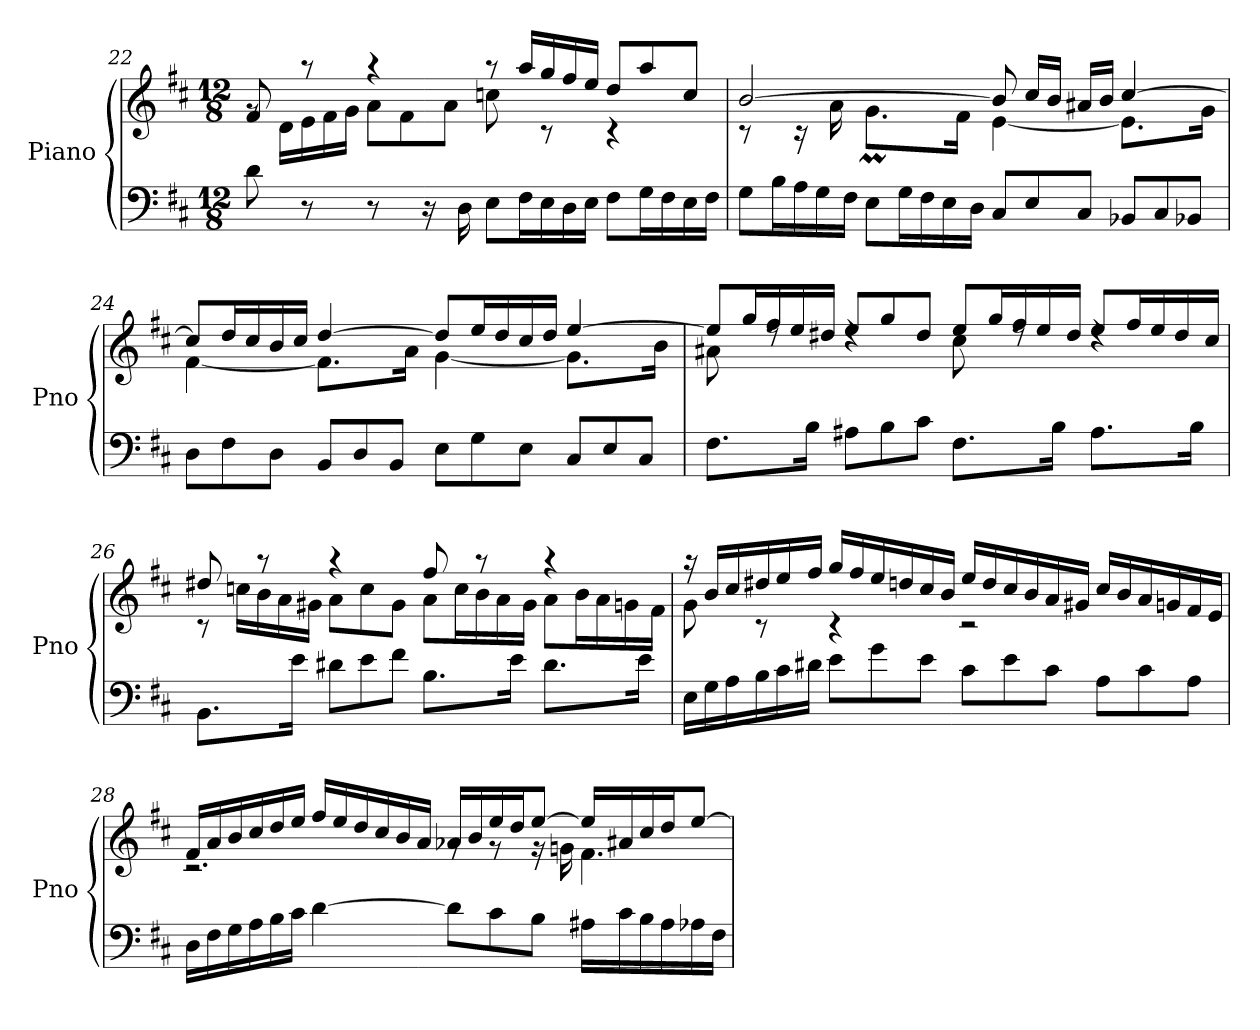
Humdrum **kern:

**kern	**kern
*part1	*part1
*staff2	*staff1
*I"Piano	*
*I'Pno	*
!!LO:LB:g=z
*clefF4	*clefG2
*k[f#c#]	*k[f#c#]
*D:	*D:
*M12/8	*M12/8
*Xtuplet	*Xtuplet
=22	=22
*	*^
16%3d\	16%3f#/	8rg
.	.	16d\LL
16%3r	16%3raa	16e\
.	.	16f#\
.	.	16g\JJ
16%3r	8%3raa	8a\L
.	.	8f#\
32%3r	.	.
.	.	8a\J
32%3D\	.	.
8E\L	8raa	16%3ccn\
16F#\L	16aa/LL	.
16E\	16gg/	16%3rc
16D\	16ff#/	.
16E\JJ	16ee/JJ	.
8F#\L	8dd/L	8%3rc
16G\L	8aa/	.
16F#\	.	.
16E\	8cc/J	.
16F#\JJ	.	.
=23	=23	=23
8G\L	[4%3b/	16%3rc
16B\L	.	.
16A\	.	32%3rc
16G\	.	.
.	.	32%3a\
16F#\JJ	.	.
8E\L	.	16%3.gM\L
16G\L	.	.
16F#\	.	.
16E\	.	.
.	.	32%3f#\Jk
16D\JJ	.	.
8C#/L	8b/]	[8%3e\
8E/	16cc#/LL	.
.	16b/JJ	.
8C#/J	16a#X/LL	.
.	16b/JJ	.
8BB-Xi/L	[8%3cc#/	16%3.e\L]
8C#/	.	.
8BB-Xi/J	.	.
.	.	32%3g\Jk
!!LO:PB:g=z	!!
=24	=24	=24
8D\L	8cc#/L]	[8%3f#\
8F#\	16dd/L	.
.	16cc#/	.
8D\J	16b/	.
.	16cc#/JJ	.
8BB/L	[8%3dd/	16%3.f#\L]
8D/	.	.
8BB/J	.	.
.	.	32%3a\Jk
8E\L	8dd/L]	[8%3g\
8G\	16ee/L	.
.	16dd/	.
8E\J	16cc#/	.
.	16dd/JJ	.
8C#/L	[8%3ee/	16%3.g\L]
8E/	.	.
8C#/J	.	.
.	.	32%3b\Jk
=25	=25	=25
16%3.F#\L	8ee/L]	16%3a#X\
.	16gg/L	.
.	16ff#/	16%3rdd
.	16ee/	.
32%3B\Jk	.	.
.	16dd#X/JJ	.
8A#X\L	8ee/L	8%3rdd
8B\	8gg/	.
8c#\J	8dd#/J	.
16%3.F#\L	8ee/L	16%3cc#\
.	16gg/L	.
.	16ff#/	16%3rdd
.	16ee/	.
32%3B\Jk	.	.
.	16dd#/JJ	.
16%3.A#\L	8ee/L	8%3rdd
.	16ff#/L	.
.	16ee/	.
.	16dd#/	.
32%3B\Jk	.	.
.	16cc#/JJ	.
!!LO:LB:g=z	!!
=26	=26	=26
16%3.BB\L	16%3dd#X/	8rc
.	.	16ccn\LL
.	16%3raa	16b\
.	.	16a\
32%3e\Jk	.	.
.	.	16g#X\JJ
8d#X\L	8%3raa	8a\L
8e\	.	8cc\
8f#\J	.	8g#\J
16%3.B\L	16%3ff#/	8a\L
.	.	16cc\L
.	16%3raa	16b\
.	.	16a\
32%3e\Jk	.	.
.	.	16g#\JJ
16%3.d#\L	8%3raa	8a\L
.	.	16b\L
.	.	16a\
.	.	16gn\
32%3e\Jk	.	.
.	.	16f#\JJ
!!LO:LB:g=z	!!
=27	=27	=27
16E\LL	16raa	16%3g\
16G\	16b/LL	.
16A\	16cc#/	.
16B\	16dd#X/	16%3rc
16c#\	16ee/	.
16d#X\JJ	16ff#/JJ	.
8e\L	16gg/LL	8%3rc
.	16ff#/	.
8g\	16ee/	.
.	16ddn/	.
8e\J	16cc#/	.
.	16b/JJ	.
8c#\L	16ee/LL	4%3rc
.	16dd/	.
8e\	16cc#/	.
.	16b/	.
8c#\J	16a/	.
.	16g#X/JJ	.
8A\L	16cc#/LL	.
.	16b/	.
8c#\	16a/	.
.	16gn/	.
8A\J	16f#/	.
.	16e/JJ	.
!!LO:LB:g=z	!!
=28	=28	=28
16D\LL	16f#/LL	2.rc
16F#\	16a/	.
16G\	16b/	.
16A\	16cc#/	.
16B\	16dd/	.
16c#\JJ	16ee/JJ	.
[8%3d\	16ff#/LL	.
.	16ee/	.
.	16dd/	.
.	16cc#/	.
.	16b/	.
.	16a/JJ	.
8d\L]	16a-Xi/LL	8rg
.	16b/	.
8c#\	16ee/	8rg
.	16dd/J	.
8B\J	[8ee/J	16rg
.	.	16gn\
16A#X\LL	16ee/LL]	4.f#\
16c#\	16a#X/	.
16B\	16cc#/	.
16A#\	16dd/J	.
16A-Xi\	[8ee/J	.
16F#\JJ	.	.
*	*v	*v
=	=
*-	*-
